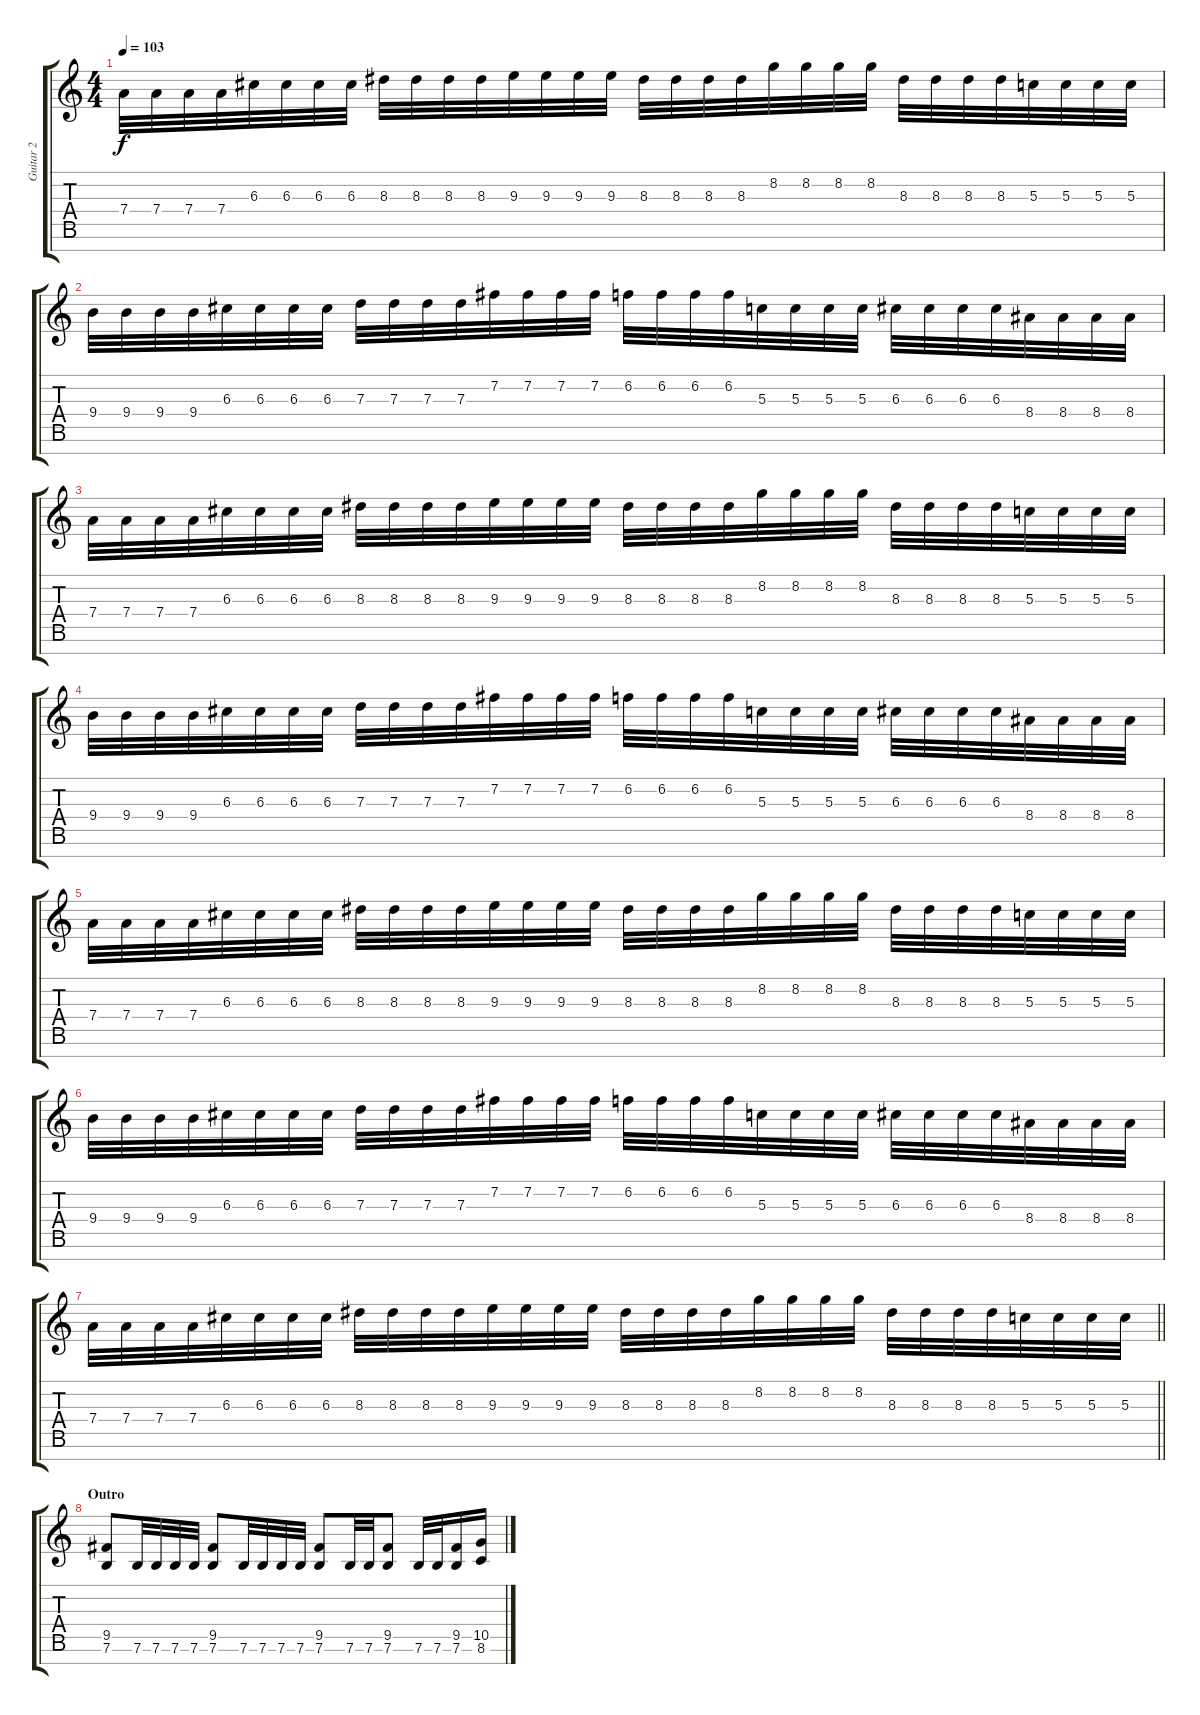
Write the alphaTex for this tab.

\track ("Guitar 2" "Guitar 2") {instrument distortionguitar}
\staff {score tabs}
\tuning (E4 B3 G3 D3 A2 E2 B1) {hide}
\ts (4 4)
\tempo 103
\clef g2
\ks c
7.4.32{dy f} 7.4.32 7.4.32 7.4.32 6.3.32 6.3.32 6.3.32 6.3.32 8.3.32 8.3.32 8.3.32 8.3.32 9.3.32 9.3.32 9.3.32 9.3.32 8.3.32 8.3.32 8.3.32 8.3.32 8.2.32 8.2.32 8.2.32 8.2.32 8.3.32 8.3.32 8.3.32 8.3.32 5.3.32 5.3.32 5.3.32 5.3.32 |
9.4.32 9.4.32 9.4.32 9.4.32 6.3.32 6.3.32 6.3.32 6.3.32 7.3.32 7.3.32 7.3.32 7.3.32 7.2.32 7.2.32 7.2.32 7.2.32 6.2.32 6.2.32 6.2.32 6.2.32 5.3.32 5.3.32 5.3.32 5.3.32 6.3.32 6.3.32 6.3.32 6.3.32 8.4.32 8.4.32 8.4.32 8.4.32 |
7.4.32 7.4.32 7.4.32 7.4.32 6.3.32 6.3.32 6.3.32 6.3.32 8.3.32 8.3.32 8.3.32 8.3.32 9.3.32 9.3.32 9.3.32 9.3.32 8.3.32 8.3.32 8.3.32 8.3.32 8.2.32 8.2.32 8.2.32 8.2.32 8.3.32 8.3.32 8.3.32 8.3.32 5.3.32 5.3.32 5.3.32 5.3.32 |
9.4.32 9.4.32 9.4.32 9.4.32 6.3.32 6.3.32 6.3.32 6.3.32 7.3.32 7.3.32 7.3.32 7.3.32 7.2.32 7.2.32 7.2.32 7.2.32 6.2.32 6.2.32 6.2.32 6.2.32 5.3.32 5.3.32 5.3.32 5.3.32 6.3.32 6.3.32 6.3.32 6.3.32 8.4.32 8.4.32 8.4.32 8.4.32 |
7.4.32 7.4.32 7.4.32 7.4.32 6.3.32 6.3.32 6.3.32 6.3.32 8.3.32 8.3.32 8.3.32 8.3.32 9.3.32 9.3.32 9.3.32 9.3.32 8.3.32 8.3.32 8.3.32 8.3.32 8.2.32 8.2.32 8.2.32 8.2.32 8.3.32 8.3.32 8.3.32 8.3.32 5.3.32 5.3.32 5.3.32 5.3.32 |
9.4.32 9.4.32 9.4.32 9.4.32 6.3.32 6.3.32 6.3.32 6.3.32 7.3.32 7.3.32 7.3.32 7.3.32 7.2.32 7.2.32 7.2.32 7.2.32 6.2.32 6.2.32 6.2.32 6.2.32 5.3.32 5.3.32 5.3.32 5.3.32 6.3.32 6.3.32 6.3.32 6.3.32 8.4.32 8.4.32 8.4.32 8.4.32 |
\barLineRight lightlight
7.4.32 7.4.32 7.4.32 7.4.32 6.3.32 6.3.32 6.3.32 6.3.32 8.3.32 8.3.32 8.3.32 8.3.32 9.3.32 9.3.32 9.3.32 9.3.32 8.3.32 8.3.32 8.3.32 8.3.32 8.2.32 8.2.32 8.2.32 8.2.32 8.3.32 8.3.32 8.3.32 8.3.32 5.3.32 5.3.32 5.3.32 5.3.32 |
\section ("" "Outro")
(9.5 7.6).8 7.6.32 7.6.32 7.6.32 7.6.32 (9.5 7.6).8 7.6.32 7.6.32 7.6.32 7.6.32 (9.5 7.6).8 7.6.32 7.6.32 (9.5 7.6).8 7.6.32 7.6.32 (9.5 7.6).16 (10.5 8.6).16
